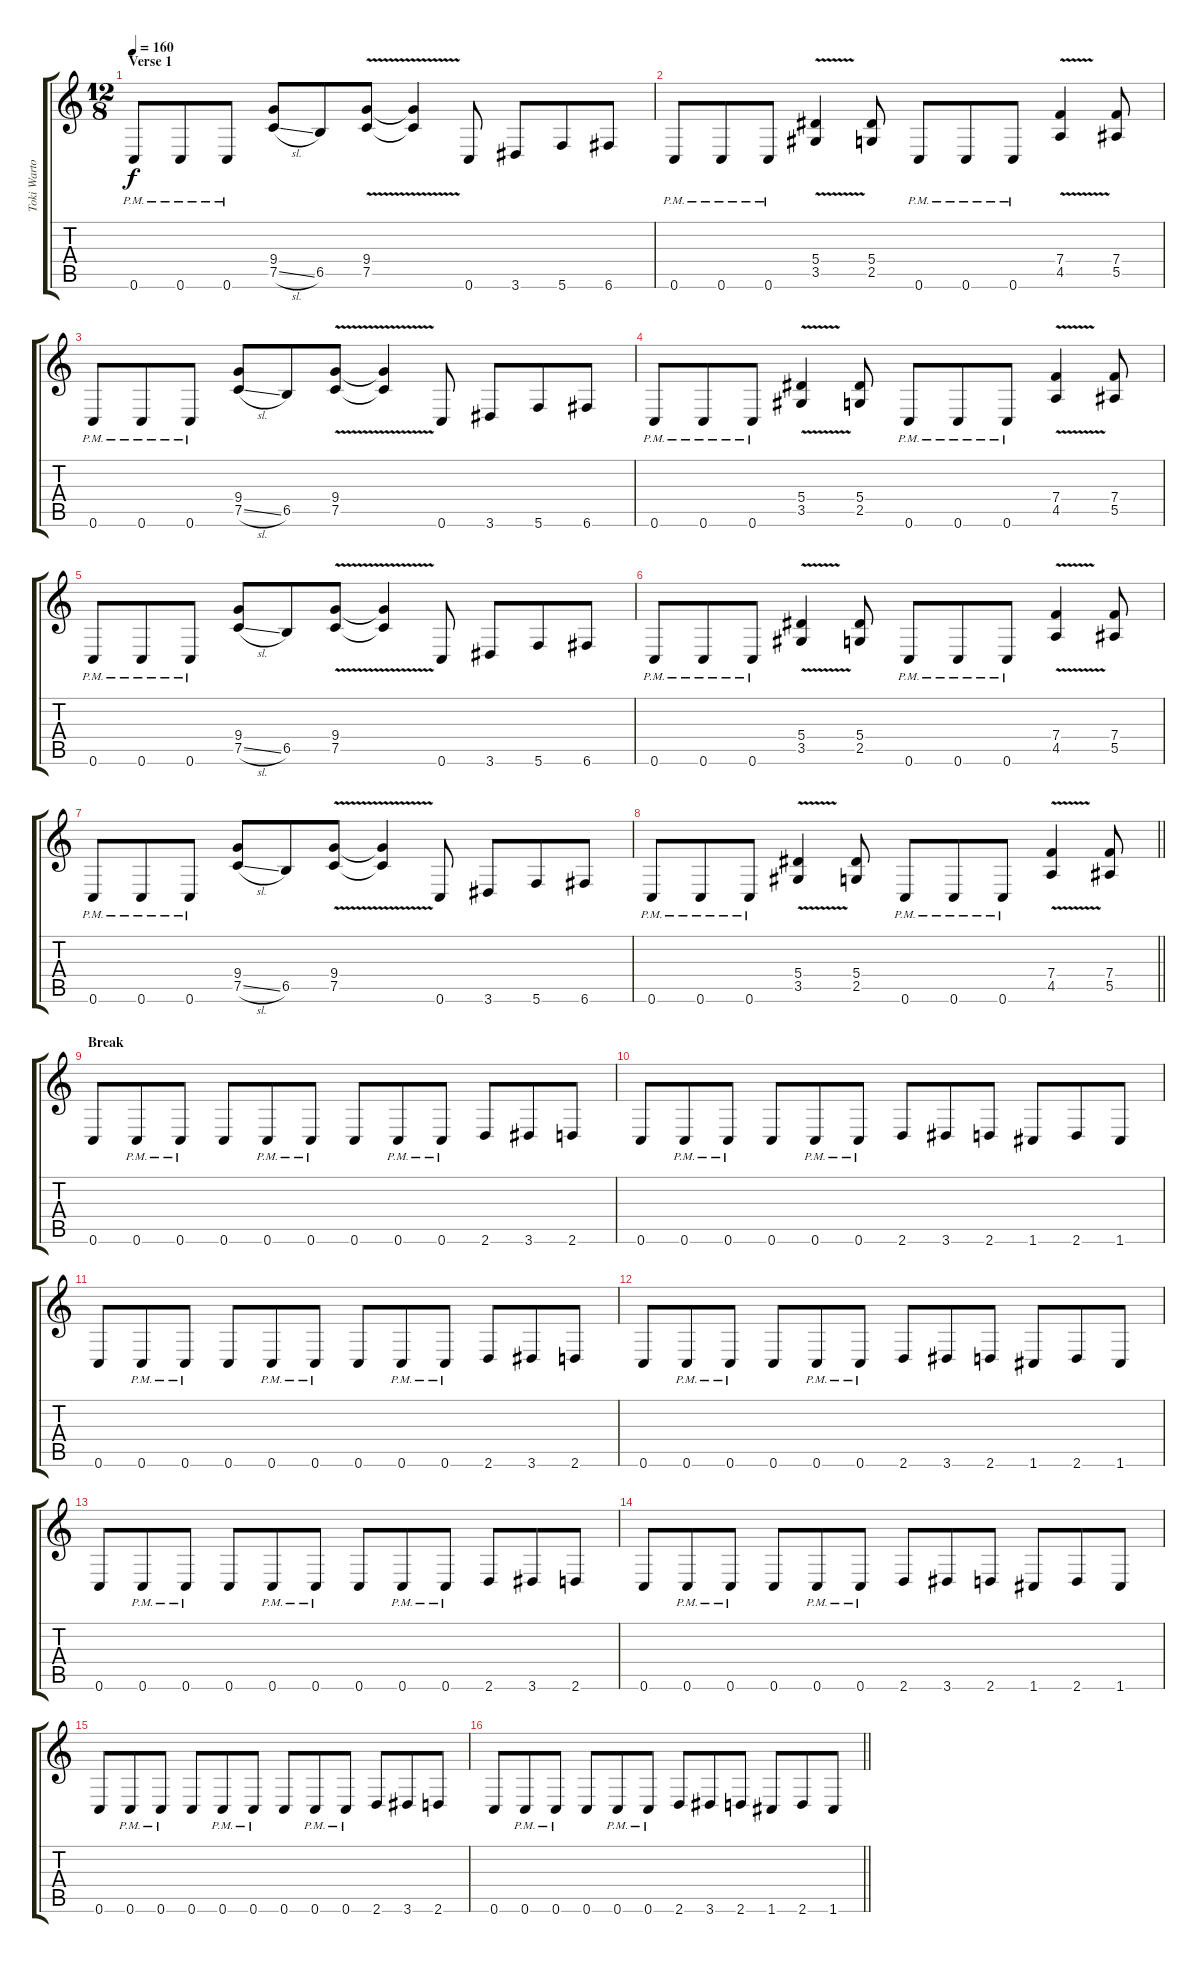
\track ("Toki Wartooth (Lead Guitar 2)" "Toki Warto") {instrument distortionguitar}
\staff {score tabs}
\tuning (C4 G3 Eb3 Bb2 F2 C2) {hide}
\ts (12 8)
\section ("" "Verse 1")
\tempo 160
\clef g2
\ks c
0.6{pm}.8{dy f} 0.6{pm}.8 0.6{pm}.8 (9.4 7.5{sl}).8 6.5.8 (9.4{v} 7.5{v}).8 (9.4{t} 7.5{t}).4 0.6.8 3.6.8 5.6.8 6.6.8 |
0.6{pm}.8 0.6{pm}.8 0.6{pm}.8 (5.4{v} 3.5{v}).4 (5.4 2.5).8 0.6{pm}.8 0.6{pm}.8 0.6{pm}.8 (7.4{v} 4.5{v}).4 (7.4 5.5).8 |
0.6{pm}.8 0.6{pm}.8 0.6{pm}.8 (9.4 7.5{sl}).8 6.5.8 (9.4{v} 7.5{v}).8 (9.4{t} 7.5{t}).4 0.6.8 3.6.8 5.6.8 6.6.8 |
0.6{pm}.8 0.6{pm}.8 0.6{pm}.8 (5.4{v} 3.5{v}).4 (5.4 2.5).8 0.6{pm}.8 0.6{pm}.8 0.6{pm}.8 (7.4{v} 4.5{v}).4 (7.4 5.5).8 |
0.6{pm}.8 0.6{pm}.8 0.6{pm}.8 (9.4 7.5{sl}).8 6.5.8 (9.4{v} 7.5{v}).8 (9.4{t} 7.5{t}).4 0.6.8 3.6.8 5.6.8 6.6.8 |
0.6{pm}.8 0.6{pm}.8 0.6{pm}.8 (5.4{v} 3.5{v}).4 (5.4 2.5).8 0.6{pm}.8 0.6{pm}.8 0.6{pm}.8 (7.4{v} 4.5{v}).4 (7.4 5.5).8 |
0.6{pm}.8 0.6{pm}.8 0.6{pm}.8 (9.4 7.5{sl}).8 6.5.8 (9.4{v} 7.5{v}).8 (9.4{t} 7.5{t}).4 0.6.8 3.6.8 5.6.8 6.6.8 |
\barLineRight lightlight
0.6{pm}.8 0.6{pm}.8 0.6{pm}.8 (5.4{v} 3.5{v}).4 (5.4 2.5).8 0.6{pm}.8 0.6{pm}.8 0.6{pm}.8 (7.4{v} 4.5{v}).4 (7.4 5.5).8 |
\section ("" "Break")
0.6.8 0.6{pm}.8 0.6{pm}.8 0.6.8 0.6{pm}.8 0.6{pm}.8 0.6.8 0.6{pm}.8 0.6{pm}.8 2.6.8 3.6.8 2.6.8 |
0.6.8 0.6{pm}.8 0.6{pm}.8 0.6.8 0.6{pm}.8 0.6{pm}.8 2.6.8 3.6.8 2.6.8 1.6.8 2.6.8 1.6.8 |
0.6.8 0.6{pm}.8 0.6{pm}.8 0.6.8 0.6{pm}.8 0.6{pm}.8 0.6.8 0.6{pm}.8 0.6{pm}.8 2.6.8 3.6.8 2.6.8 |
0.6.8 0.6{pm}.8 0.6{pm}.8 0.6.8 0.6{pm}.8 0.6{pm}.8 2.6.8 3.6.8 2.6.8 1.6.8 2.6.8 1.6.8 |
0.6.8 0.6{pm}.8 0.6{pm}.8 0.6.8 0.6{pm}.8 0.6{pm}.8 0.6.8 0.6{pm}.8 0.6{pm}.8 2.6.8 3.6.8 2.6.8 |
0.6.8 0.6{pm}.8 0.6{pm}.8 0.6.8 0.6{pm}.8 0.6{pm}.8 2.6.8 3.6.8 2.6.8 1.6.8 2.6.8 1.6.8 |
0.6.8 0.6{pm}.8 0.6{pm}.8 0.6.8 0.6{pm}.8 0.6{pm}.8 0.6.8 0.6{pm}.8 0.6{pm}.8 2.6.8 3.6.8 2.6.8 |
\barLineRight lightlight
0.6.8 0.6{pm}.8 0.6{pm}.8 0.6.8 0.6{pm}.8 0.6{pm}.8 2.6.8 3.6.8 2.6.8 1.6.8 2.6.8 1.6.8
